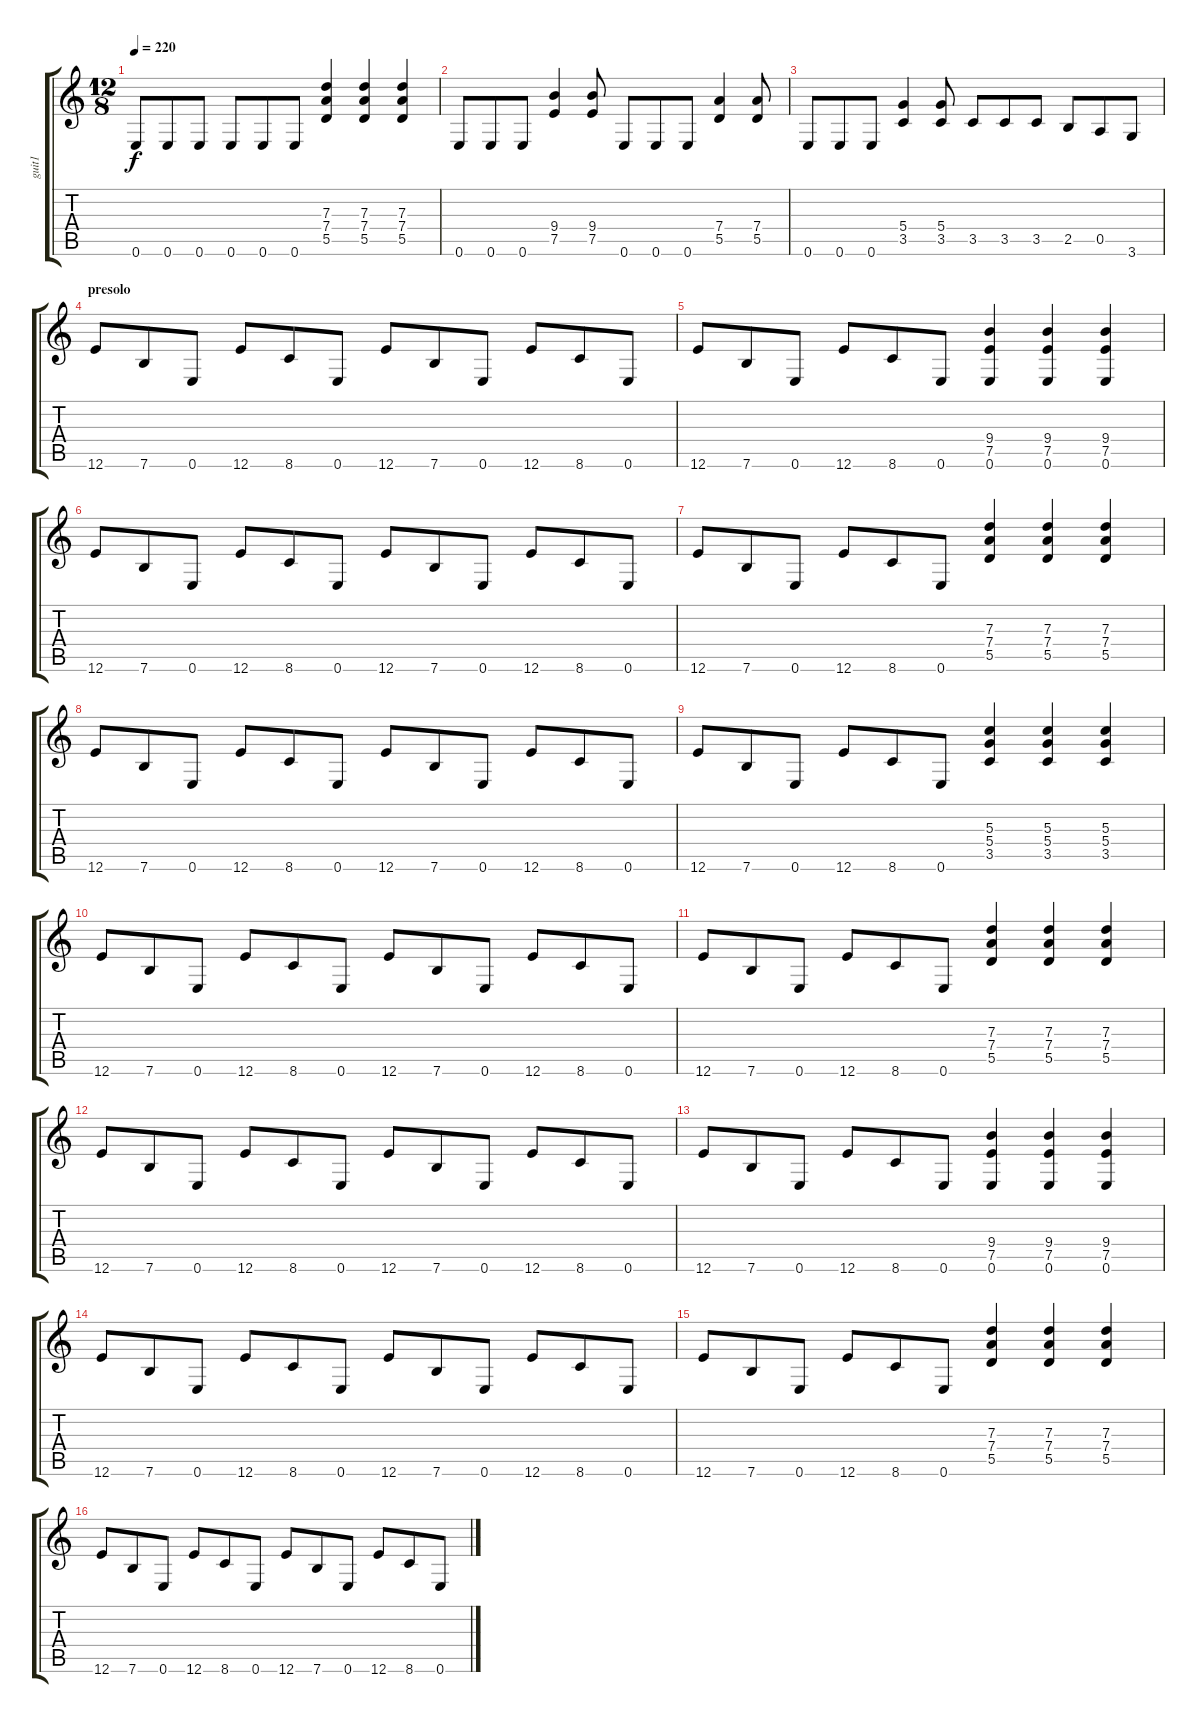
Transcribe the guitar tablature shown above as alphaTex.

\track ("guit1" "guit1") {instrument distortionguitar}
\staff {score tabs}
\tuning (E4 B3 G3 D3 A2 E2) {hide}
\ts (12 8)
\tempo 220
\clef g2
\ks c
0.6.8{dy f} 0.6.8 0.6.8 0.6.8 0.6.8 0.6.8 (7.3 7.4 5.5).4 (7.3 7.4 5.5).4 (7.3 7.4 5.5).4 |
0.6.8 0.6.8 0.6.8 (9.4 7.5).4 (9.4 7.5).8 0.6.8 0.6.8 0.6.8 (7.4 5.5).4 (7.4 5.5).8 |
0.6.8 0.6.8 0.6.8 (5.4 3.5).4 (5.4 3.5).8 3.5.8 3.5.8 3.5.8 2.5.8 0.5.8 3.6.8 |
\section ("" "presolo")
12.6.8 7.6.8 0.6.8 12.6.8 8.6.8 0.6.8 12.6.8 7.6.8 0.6.8 12.6.8 8.6.8 0.6.8 |
12.6.8 7.6.8 0.6.8 12.6.8 8.6.8 0.6.8 (9.4 7.5 0.6).4 (9.4 7.5 0.6).4 (9.4 7.5 0.6).4 |
12.6.8 7.6.8 0.6.8 12.6.8 8.6.8 0.6.8 12.6.8 7.6.8 0.6.8 12.6.8 8.6.8 0.6.8 |
12.6.8 7.6.8 0.6.8 12.6.8 8.6.8 0.6.8 (7.3 7.4 5.5).4 (7.3 7.4 5.5).4 (7.3 7.4 5.5).4 |
12.6.8 7.6.8 0.6.8 12.6.8 8.6.8 0.6.8 12.6.8 7.6.8 0.6.8 12.6.8 8.6.8 0.6.8 |
12.6.8 7.6.8 0.6.8 12.6.8 8.6.8 0.6.8 (5.3 5.4 3.5).4 (5.3 5.4 3.5).4 (5.3 5.4 3.5).4 |
12.6.8 7.6.8 0.6.8 12.6.8 8.6.8 0.6.8 12.6.8 7.6.8 0.6.8 12.6.8 8.6.8 0.6.8 |
12.6.8 7.6.8 0.6.8 12.6.8 8.6.8 0.6.8 (7.3 7.4 5.5).4 (7.3 7.4 5.5).4 (7.3 7.4 5.5).4 |
12.6.8 7.6.8 0.6.8 12.6.8 8.6.8 0.6.8 12.6.8 7.6.8 0.6.8 12.6.8 8.6.8 0.6.8 |
12.6.8 7.6.8 0.6.8 12.6.8 8.6.8 0.6.8 (9.4 7.5 0.6).4 (9.4 7.5 0.6).4 (9.4 7.5 0.6).4 |
12.6.8 7.6.8 0.6.8 12.6.8 8.6.8 0.6.8 12.6.8 7.6.8 0.6.8 12.6.8 8.6.8 0.6.8 |
12.6.8 7.6.8 0.6.8 12.6.8 8.6.8 0.6.8 (7.3 7.4 5.5).4 (7.3 7.4 5.5).4 (7.3 7.4 5.5).4 |
12.6.8 7.6.8 0.6.8 12.6.8 8.6.8 0.6.8 12.6.8 7.6.8 0.6.8 12.6.8 8.6.8 0.6.8
